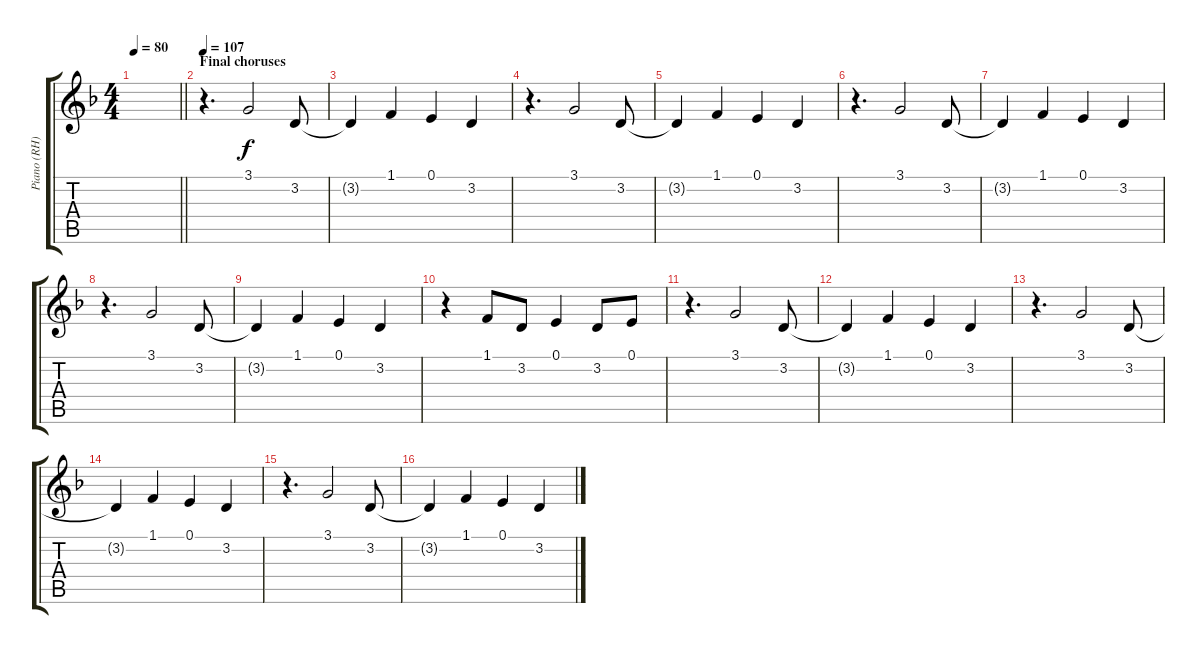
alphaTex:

\track ("Piano (RH)" "Piano (RH)") {instrument acousticgrandpiano}
\staff {score tabs}
\tuning (E4 B3 G3 D3 A2 E2) {hide}
\ts (4 4)
\tempo 80
\clef g2
\barLineRight lightlight
\ks f
|
\section ("" "Final choruses")
\tempo 107
r.4{d} 3.1.2{dy f} 3.2.8 |
3.2{t}.4 1.1.4 0.1.4 3.2.4 |
r.4{d} 3.1.2 3.2.8 |
3.2{t}.4 1.1.4 0.1.4 3.2.4 |
r.4{d} 3.1.2 3.2.8 |
3.2{t}.4 1.1.4 0.1.4 3.2.4 |
r.4{d} 3.1.2 3.2.8 |
3.2{t}.4 1.1.4 0.1.4 3.2.4 |
r.4 1.1.8 3.2.8 0.1.4 3.2.8 0.1.8 |
r.4{d} 3.1.2 3.2.8 |
3.2{t}.4 1.1.4 0.1.4 3.2.4 |
r.4{d} 3.1.2 3.2.8 |
3.2{t}.4 1.1.4 0.1.4 3.2.4 |
r.4{d} 3.1.2 3.2.8 |
3.2{t}.4 1.1.4 0.1.4 3.2.4
